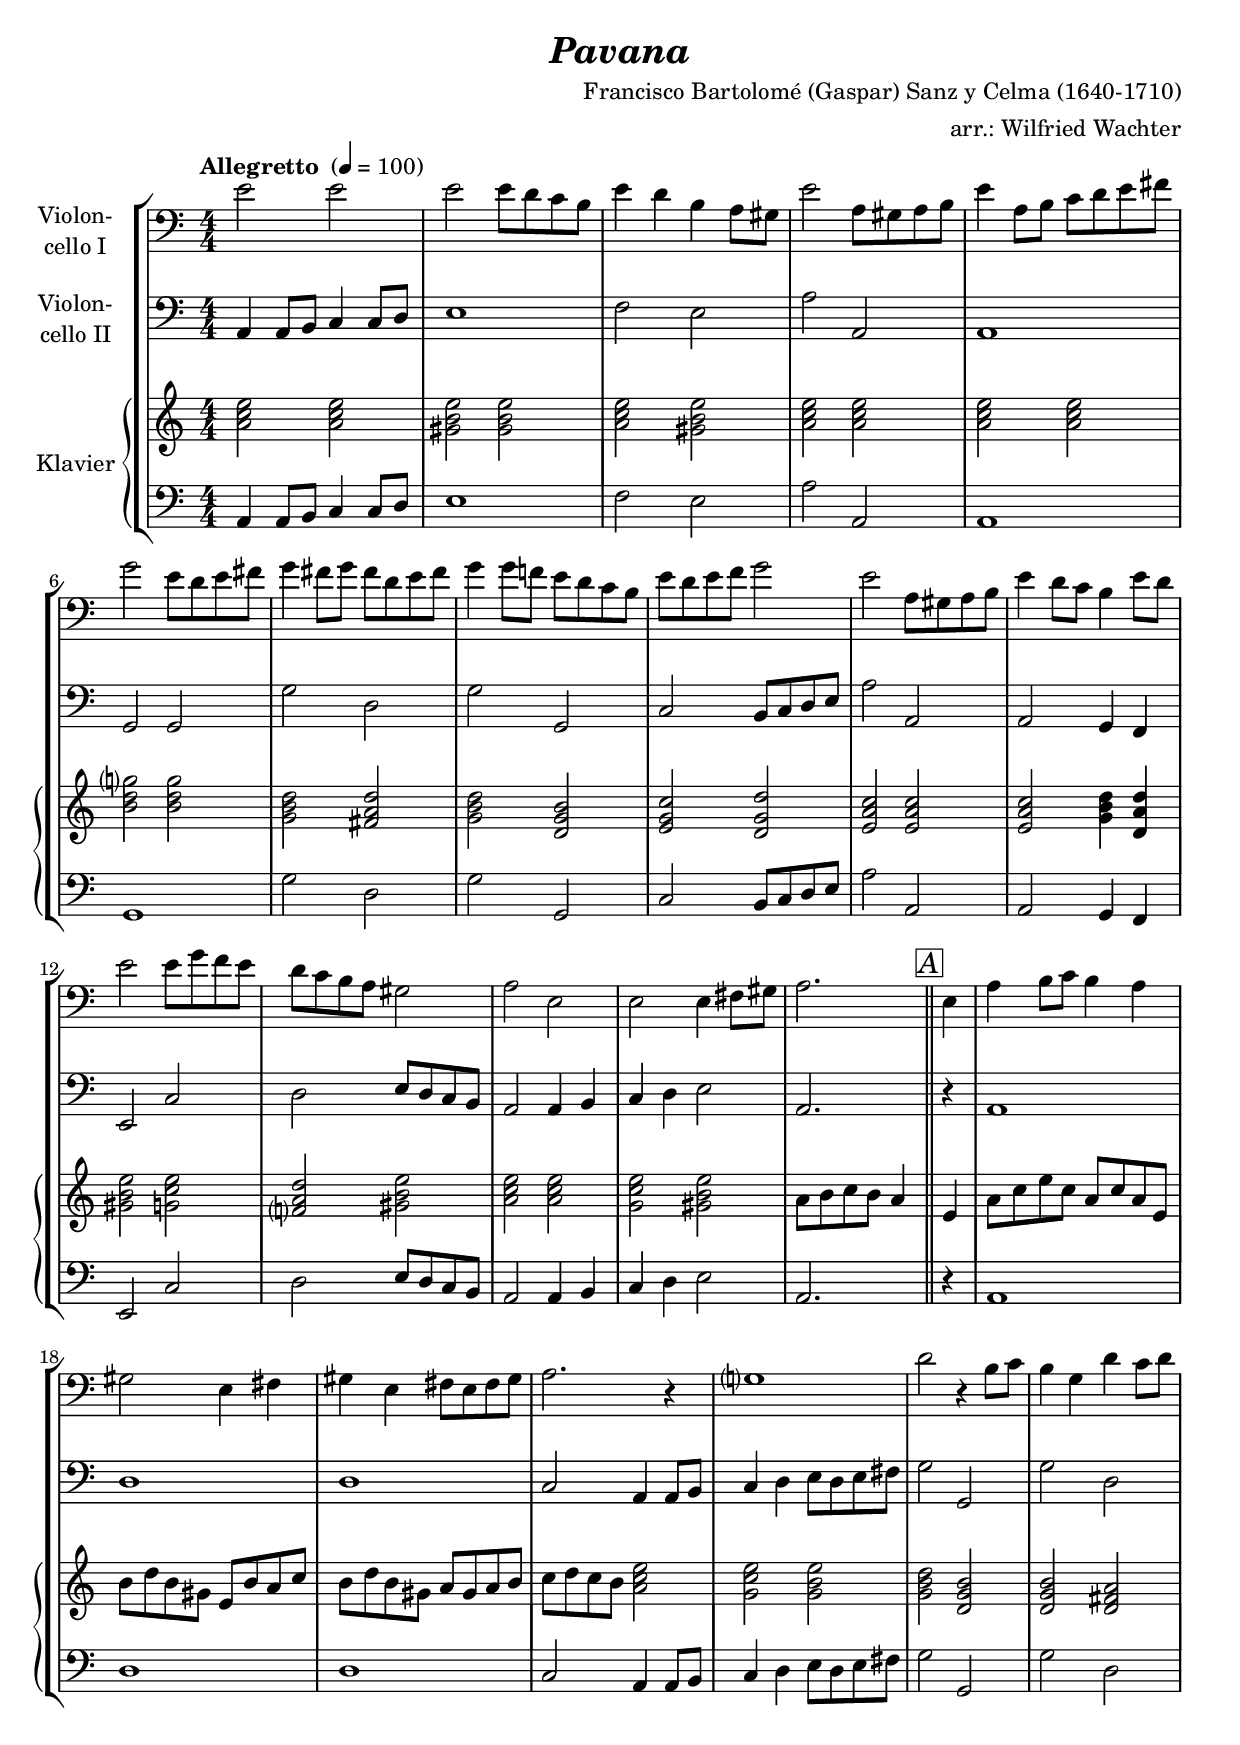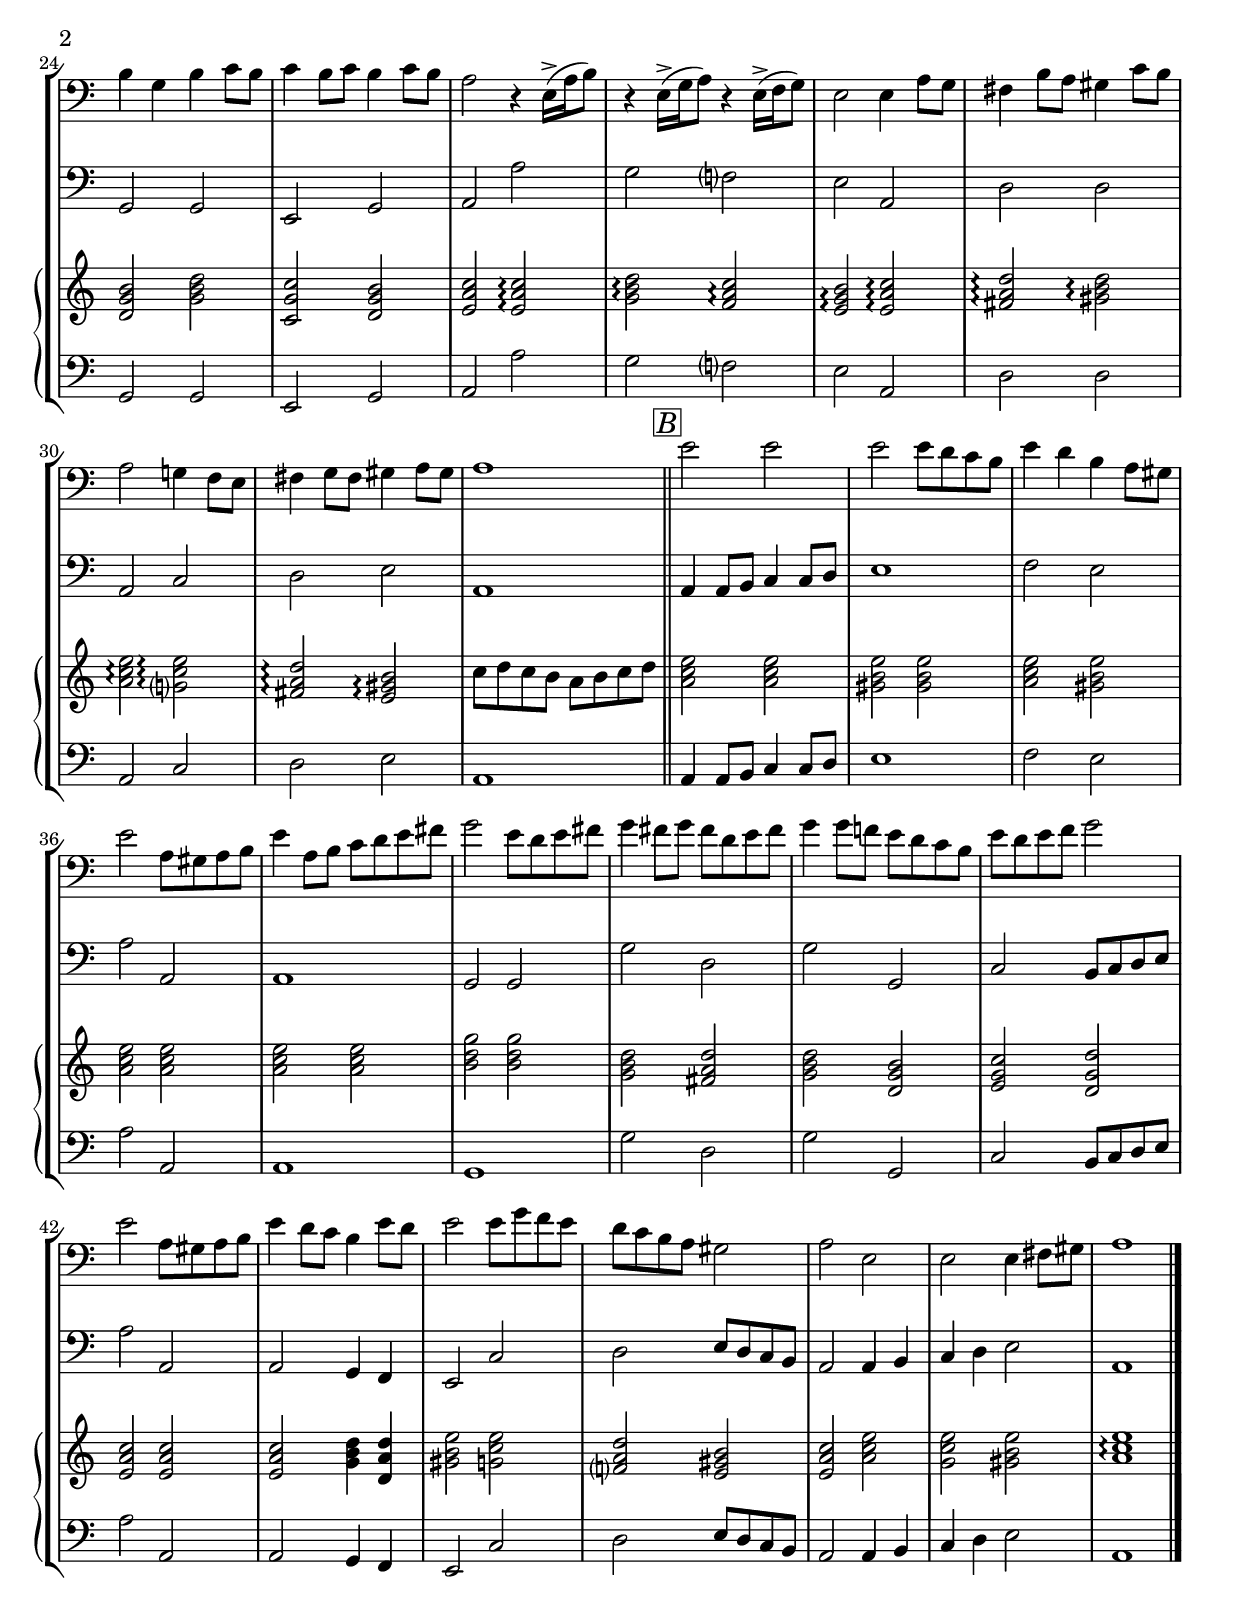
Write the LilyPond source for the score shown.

\version "2.18.2"
\include "deutsch.ly"
  
#(set-global-staff-size 20)

\header {
  title     = \markup \bold \italic "Pavana"
  composer  = "Francisco Bartolomé (Gaspar) Sanz y Celma (1640-1710)"
  arranger  = "arr.: Wilfried Wachter"
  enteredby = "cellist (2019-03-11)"
%  piece     = ""
}

voiceconsts = {
  \key a \minor
  \time 4/4
  \clef "bass"
  \numericTimeSignature
  \compressFullBarRests
  % Set default beaming for all staves
%  \set Timing.beamExceptions = #'()
%  \set Timing.baseMoment     = #(ly:make-moment 1 4)
%  \set Timing.beatStructure  = #'(1 1 1)
  \tempo "Allegretto " 4=100
}

micl = "clarinet"
mifl = "flute"
miob = "oboe"
mifh = "french horn"
misx = "tenor sax"
mist = "string ensemble 1"
miba = "cello"
%mikl = "harpsichord"
mikl = "acoustic grand"

boxa = { \bar "||" \mark \markup \box \italic "A" }
boxb = { \bar "||" \mark \markup \box \italic "B" }

va = \relative c' {
  \voiceconsts

  e2 e
  e e8 d c h
  e4 d h a8 gis
  e'2 a,8 gis a h
  e4 a,8 h c d e fis
  g2 e8 d e fis

  g4 fis8 g fis d e fis
  g4 g8 f! e d c h
  e d e f g2
  e a,8 gis a h
  e4 d8 c h4 e8 d

  e2 e8 g f e
  d c h a gis2
  a e
  e e4 fis8 gis
  a2. \boxa e4
  a h8 c h4 a
  gis2 e4 fis

  gis e fis8 e fis gis
  a2. r4
  g?1
  d'2 r4 h8 c
  h4 g d' c8 d
  h4 g h c8 h
  c4 h8 c h4 c8 h
  a2 r4 e16(-> a h8)

  r4 e,16(-> g a8) r4 e16(-> f g8)
  e2 e4 a8 g
  fis4 h8 a gis4 c8 h
  a2 g!4 f8 e
  fis4 g8 fis gis4 a8 gis
  a1 \boxb
  e'2 e
  e e8 d c h

  e4 d h a8 gis
  e'2 a,8 gis a h
  e4 a,8 h c d e fis
  g2 e8 d e fis
  g4 fis8 g fis d e fis

  g4 g8 f! e d c h
  e d e f g2
  e a,8 gis a h
  e4 d8 c h4 e8 d
  e2 e8 g f e
  d c h a gis2

  a e
  e e4 fis8 gis
  a1 \bar "|."
}

vb = \relative c {
  \voiceconsts

  a4 a8 h c4 c8 d
  e1
  f2 e
  a a,
  a1
  g2 g
  g' d
  g g,
  c h8 c d e
  a2 a,
  a g4 f
  e2 c'

  d e8 d c h
  a2 a4 h
  c d e2
  a,2. \boxa r4
  a1
  d
  d
  c2 a4 a8 h
  c4 d e8 d e fis
  g2 g,
  g' d

  g, g
  e g
  a a'
  g f?
  e a,
  d d
  a c
  d e
  a,1 \boxb
  a4 a8 h c4 c8 d
  e1
  f2 e
  a a,

  a1
  g2 g
  g' d
  g g,
  c h8 c d e
  a2 a,
  a g4 f
  e2 c'
  d e8 d c h
  a2 a4 h
  c d e2
  a,1 \bar "|."
}

vc = \relative c'' {
  \voiceconsts
  \clef "treble"

  <a c e>2 <a c e>
  <gis h e> <gis h e>
  <a c e> <gis h e>
  <a c e> <a c e>
  <a c e> <a c e>
  <h d g?> <h d g>
  <g h d> <fis a d>
  <g h d> <d g h>
  <e g c> <d g d'>
  <e a c> <e a c>

  <e a c> <g h d>4 <d a' d>
  <gis h e>2 <g c e>
  <f? a d> <gis h e>
  <a c e> <a c e>
  <g c e> <gis h e>
  a8 h c h a4 \boxa e
  a8 c e c a c a e

  h' d h gis e h' a c
  h d h gis a gis a h
  c d c h <a c e>2
  <g c e> <g h e>
  <g h d> <d g h>
  <d g h> <d fis a>
  <d g h> <g h d>

  <c, g' c> <d g h>
  <e a c> <e a c>\arpeggio
  <g h d>\arpeggio <f a c>\arpeggio
  <e g h>\arpeggio <e a c>\arpeggio
  <fis a d>\arpeggio <gis h d>\arpeggio
  <a c e>\arpeggio <g? c e>\arpeggio
  <fis a d>\arpeggio <e gis h>\arpeggio
  c'8 d c h a h c d \boxb

  <a c e>2 <a c e>
  <gis h e> <gis h e>
  <a c e> <gis h e>
  <a c e> <a c e>
  <a c e> <a c e>
  <h d g> <h d g>
  <g h d> <fis a d>
  <g h d> <d g h>
  <e g c> <d g d'>
  <e a c> <e a c>
  <e a c> <g h d>4 <d a' d>

  <gis h e>2 <g c e>
  <f? a d> <e gis h>
  <e a c> <a c e>
  <g c e> <gis h e>
  <a c e>1\arpeggio \bar "|."
}

vd = \relative c {
  \voiceconsts
  
  a4 a8 h c4 c8 d
  e1
  f2 e
  a a,
  a1
  g
  g'2 d
  g g,
  c h8 c d e
  a2 a,
  a g4 f
  e2 c'

  d e8 d c h
  a2 a4 h
  c d e2
  a,2. \boxa r4
  a1
  d
  d
  c2 a4 a8 h
  c4 d e8 d e fis
  g2 g,
  g' d

  g, g
  e g
  a a'
  g f?
  e a,
  d d
  a c
  d e
  a,1 \boxb
  a4 a8 h c4 c8 d
  e1
  f2 e
  a a,

  a1
  g
  g'2 d
  g g,
  c h8 c d e
  a2 a,
  a g4 f
  e2 c'
  d e8 d c h
  a2 a4 h
  c d e2
  a,1 \bar "|."
}


music = \new StaffGroup <<
      \new Staff {
	\set Staff.midiInstrument = \miba
	\set Staff.instrumentName = \markup \center-column { "Violon-" "cello I" }
	\transpose a a { \va }
      }

      \new Staff {
	\set Staff.midiInstrument = \miba
	\set Staff.instrumentName = \markup \center-column { "Violon-" "cello II" }
	\transpose a a { \vb }
      }

      \new PianoStaff <<
        \set PianoStaff.instrumentName = \markup \center-column { "Klavier" }
        \set PianoStaff.midiInstrument = \mikl
        \new Staff {
          \transpose a a { \vc }
        }
	
        \new Staff {
          \transpose a a { \vd }
        }
        >>
>>

\book {
  \score {
    \music
    \layout {}
  }

  \score {
    \unfoldRepeats \music

    \midi {
      \context {
        \Score
      }
    }
  }
}
